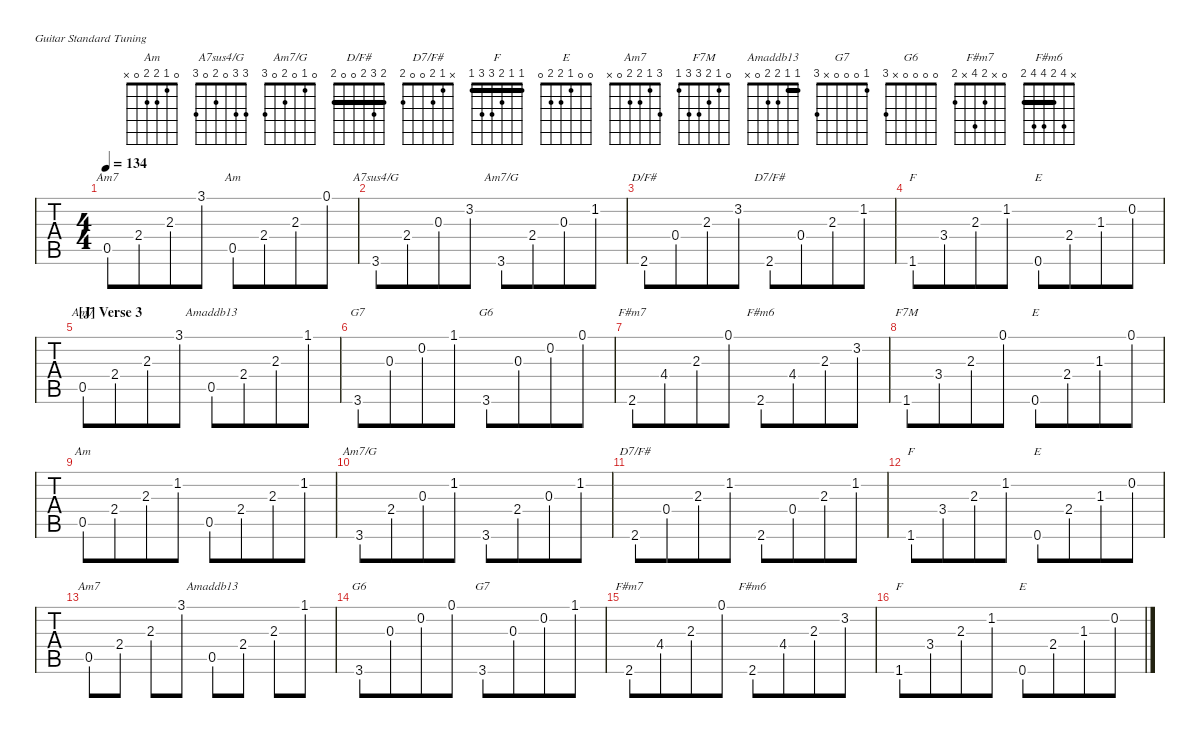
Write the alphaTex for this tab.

\hideDynamics
\bracketExtendMode nobrackets
\singleTrackTrackNamePolicy hidden
\multiTrackTrackNamePolicy hidden
\firstSystemTrackNameMode fullname
\firstSystemTrackNameOrientation horizontal
\otherSystemsTrackNameOrientation horizontal
\track ("A.Guitar" "A-Gt") {multiBarRest instrument acousticguitarsteel}
\staff {tabs}
\tuning (E4 B3 G3 D3 A2 E2)
\chord ("Am" 0 1 2 2 0 x)
\chord ("A7sus4/G" 3 3 0 2 0 3)
\chord ("Am7/G" 0 1 0 2 0 3)
\chord ("D/F#" 2 3 2 0 0 2) {barre 2}
\chord ("D7/F#" x 1 2 0 0 2)
\chord ("F" 1 1 2 3 3 1) {barre (1 1)}
\chord ("E" 0 0 1 2 2 0)
\chord ("Am7" 3 1 2 2 0 x)
\chord ("F7M" 0 1 2 3 3 1)
\chord ("Amaddb13" 1 1 2 2 0 x) {barre 1}
\chord ("G7" 1 0 0 0 x 3)
\chord ("G6" 0 0 0 0 x 3)
\chord ("F#m7" 0 x 2 4 x 2)
\chord ("F#m6" x 4 2 4 4 2) {barre 2}
\ts (4 4)
\tempo 134
\clef g2
\ks aminor
0.5.8{ch "Am7" dy mf beam merge} 2.4.8{beam merge} 2.3.8{beam merge} 3.1.8 0.5.8{ch "Am" beam merge} 2.4.8{beam merge} 2.3.8{beam merge} 0.1.8 |
3.6.8{ch "A7sus4/G" beam merge} 2.4.8{beam merge} 0.3.8{beam merge} 3.2.8 3.6.8{ch "Am7/G" beam merge} 2.4.8{beam merge} 0.3.8{beam merge} 1.2.8 |
2.6{acc #}.8{ch "D/F#" beam merge} 0.4.8{beam merge} 2.3.8{beam merge} 3.2.8 2.6{acc #}.8{ch "D7/F#" beam merge} 0.4.8{beam merge} 2.3.8{beam merge} 1.2.8 |
1.6.8{ch "F" beam merge} 3.4.8{beam merge} 2.3.8{beam merge} 1.2.8 0.6.8{ch "E" beam merge} 2.4.8{beam merge} 1.3{acc #}.8{beam merge} 0.2.8 |
\section ("J" "Verse 3")
0.5.8{ch "Am7" beam merge} 2.4.8{beam merge} 2.3.8{beam merge} 3.1.8 0.5.8{ch "Amaddb13" beam merge} 2.4.8{beam merge} 2.3.8{beam merge} 1.1.8 |
3.6.8{ch "G7" beam merge} 0.3.8{beam merge} 0.2.8{beam merge} 1.1.8 3.6.8{ch "G6" beam merge} 0.3.8{beam merge} 0.2.8{beam merge} 0.1.8 |
2.6{acc #}.8{ch "F#m7" beam merge} 4.4{acc #}.8{beam merge} 2.3.8{beam merge} 0.1.8 2.6{acc #}.8{ch "F#m6" beam merge} 4.4{acc #}.8{beam merge} 2.3.8{beam merge} 3.2.8 |
1.6.8{ch "F7M" beam merge} 3.4.8{beam merge} 2.3.8{beam merge} 0.1.8 0.6.8{ch "E" beam merge} 2.4.8{beam merge} 1.3{acc #}.8{beam merge} 0.1.8 |
0.5.8{ch "Am" beam merge} 2.4.8{beam merge} 2.3.8{beam merge} 1.2.8 0.5.8{beam merge} 2.4.8{beam merge} 2.3.8{beam merge} 1.2.8 |
3.6.8{ch "Am7/G" beam merge} 2.4.8{beam merge} 0.3.8{beam merge} 1.2.8 3.6.8{beam merge} 2.4.8{beam merge} 0.3.8{beam merge} 1.2.8 |
2.6{acc #}.8{ch "D7/F#" beam merge} 0.4.8{beam merge} 2.3.8{beam merge} 1.2.8 2.6{acc #}.8{beam merge} 0.4.8{beam merge} 2.3.8{beam merge} 1.2.8 |
1.6.8{ch "F" beam merge} 3.4.8{beam merge} 2.3.8{beam merge} 1.2.8 0.6.8{ch "E" beam merge} 2.4.8{beam merge} 1.3{acc #}.8{beam merge} 0.2.8 |
0.5.8{ch "Am7"} 2.4.8 2.3.8 3.1.8 0.5.8{ch "Amaddb13"} 2.4.8 2.3.8 1.1.8 |
3.6.8{ch "G6" beam merge} 0.3.8{beam merge} 0.2.8{beam merge} 0.1.8 3.6.8{ch "G7" beam merge} 0.3.8{beam merge} 0.2.8{beam merge} 1.1.8 |
2.6{acc #}.8{ch "F#m7" beam merge} 4.4{acc #}.8{beam merge} 2.3.8{beam merge} 0.1.8 2.6{acc #}.8{ch "F#m6" beam merge} 4.4{acc #}.8{beam merge} 2.3.8{beam merge} 3.2.8 |
1.6.8{ch "F" beam merge} 3.4.8{beam merge} 2.3.8{beam merge} 1.2.8 0.6.8{ch "E" beam merge} 2.4.8{beam merge} 1.3{acc #}.8{beam merge} 0.2.8
